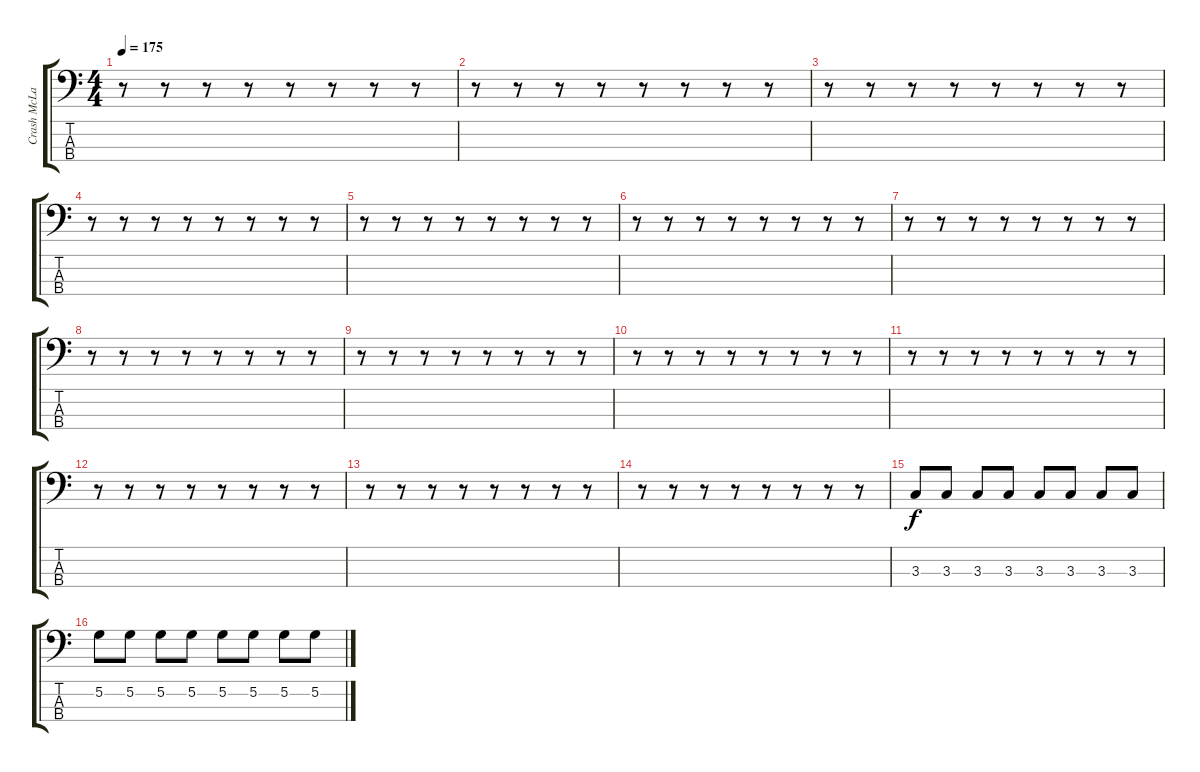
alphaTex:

\track ("Crash McLarson" "Crash McLa") {instrument electricbassfinger}
\staff {score tabs}
\tuning (G2 D2 A1 E1) {hide}
\ts (4 4)
\tempo 175
\clef f4
\ks c
r.8{dy f} r.8 r.8 r.8 r.8 r.8 r.8 r.8 |
r.8 r.8 r.8 r.8 r.8 r.8 r.8 r.8 |
r.8 r.8 r.8 r.8 r.8 r.8 r.8 r.8 |
r.8 r.8 r.8 r.8 r.8 r.8 r.8 r.8 |
r.8 r.8 r.8 r.8 r.8 r.8 r.8 r.8 |
r.8 r.8 r.8 r.8 r.8 r.8 r.8 r.8 |
r.8 r.8 r.8 r.8 r.8 r.8 r.8 r.8 |
r.8 r.8 r.8 r.8 r.8 r.8 r.8 r.8 |
r.8 r.8 r.8 r.8 r.8 r.8 r.8 r.8 |
r.8 r.8 r.8 r.8 r.8 r.8 r.8 r.8 |
r.8 r.8 r.8 r.8 r.8 r.8 r.8 r.8 |
r.8 r.8 r.8 r.8 r.8 r.8 r.8 r.8 |
r.8 r.8 r.8 r.8 r.8 r.8 r.8 r.8 |
r.8 r.8 r.8 r.8 r.8 r.8 r.8 r.8 |
3.3.8 3.3.8 3.3.8 3.3.8 3.3.8 3.3.8 3.3.8 3.3.8 |
5.2.8 5.2.8 5.2.8 5.2.8 5.2.8 5.2.8 5.2.8 5.2.8
